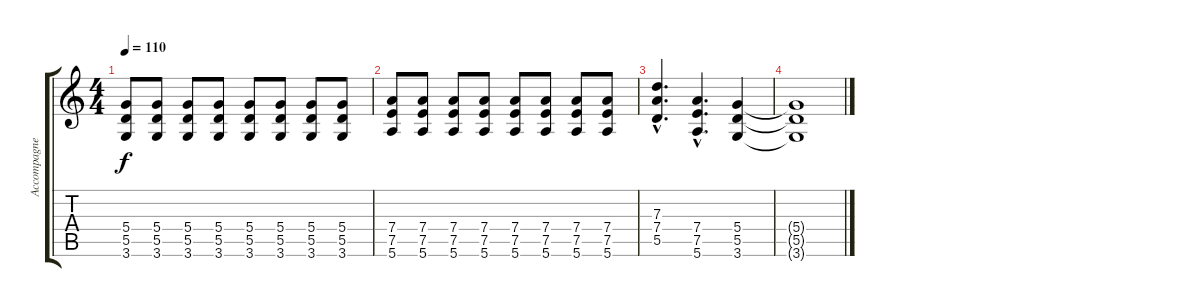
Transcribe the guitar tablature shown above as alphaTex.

\track ("Accompagnement" "Accompagne") {instrument distortionguitar}
\staff {score tabs}
\tuning (E4 B3 G3 D3 A2 E2) {hide}
\ts (4 4)
\tempo 110
\clef g2
\ks c
(5.4 5.5 3.6).8{dy f} (5.4 5.5 3.6).8 (5.4 5.5 3.6).8 (5.4 5.5 3.6).8 (5.4 5.5 3.6).8 (5.4 5.5 3.6).8 (5.4 5.5 3.6).8 (5.4 5.5 3.6).8 |
(7.4 7.5 5.6).8 (7.4 7.5 5.6).8 (7.4 7.5 5.6).8 (7.4 7.5 5.6).8 (7.4 7.5 5.6).8 (7.4 7.5 5.6).8 (7.4 7.5 5.6).8 (7.4 7.5 5.6).8 |
(7.3{hac} 7.4{hac} 5.5{hac}).4{d} (7.4{hac} 7.5{hac} 5.6{hac}).4{d} (5.4 5.5 3.6).4 |
(5.4{t} 5.5{t} 3.6{t}).1
